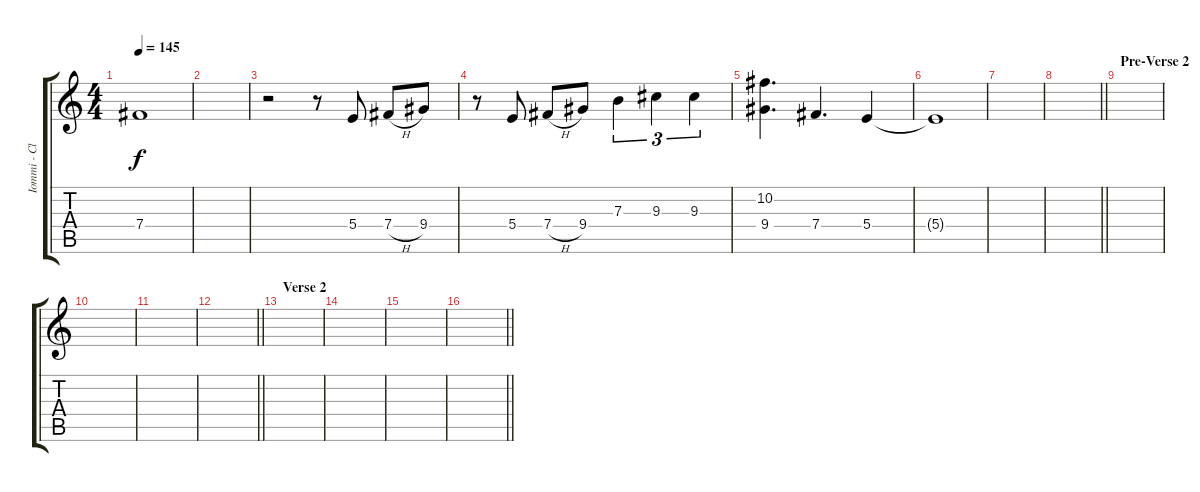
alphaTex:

\track ("Iommi - Clean 1" "Iommi - Cl") {instrument electricguitarclean}
\staff {score tabs}
\tuning (Db4 Ab3 E3 B2 Gb2 Db2) {hide}
\ts (4 4)
\tempo 145
\clef g2
\ks c
7.4.1{dy f} |
|
r.2 r.8 5.4.8 7.4{h}.8 9.4.8 |
r.8 5.4.8 7.4{h}.8 9.4.8 7.3.4{tu (3 2)} 9.3.4{tu (3 2)} 9.3.4{tu (3 2)} |
(10.2 9.4).4{d} 7.4.4{d} 5.4.4 |
5.4{t}.1 |
|
\barLineRight lightlight
|
\section ("" "Pre-Verse 2")
|
|
|
\barLineRight lightlight
|
\section ("" "Verse 2")
|
|
|
\barLineRight lightlight
